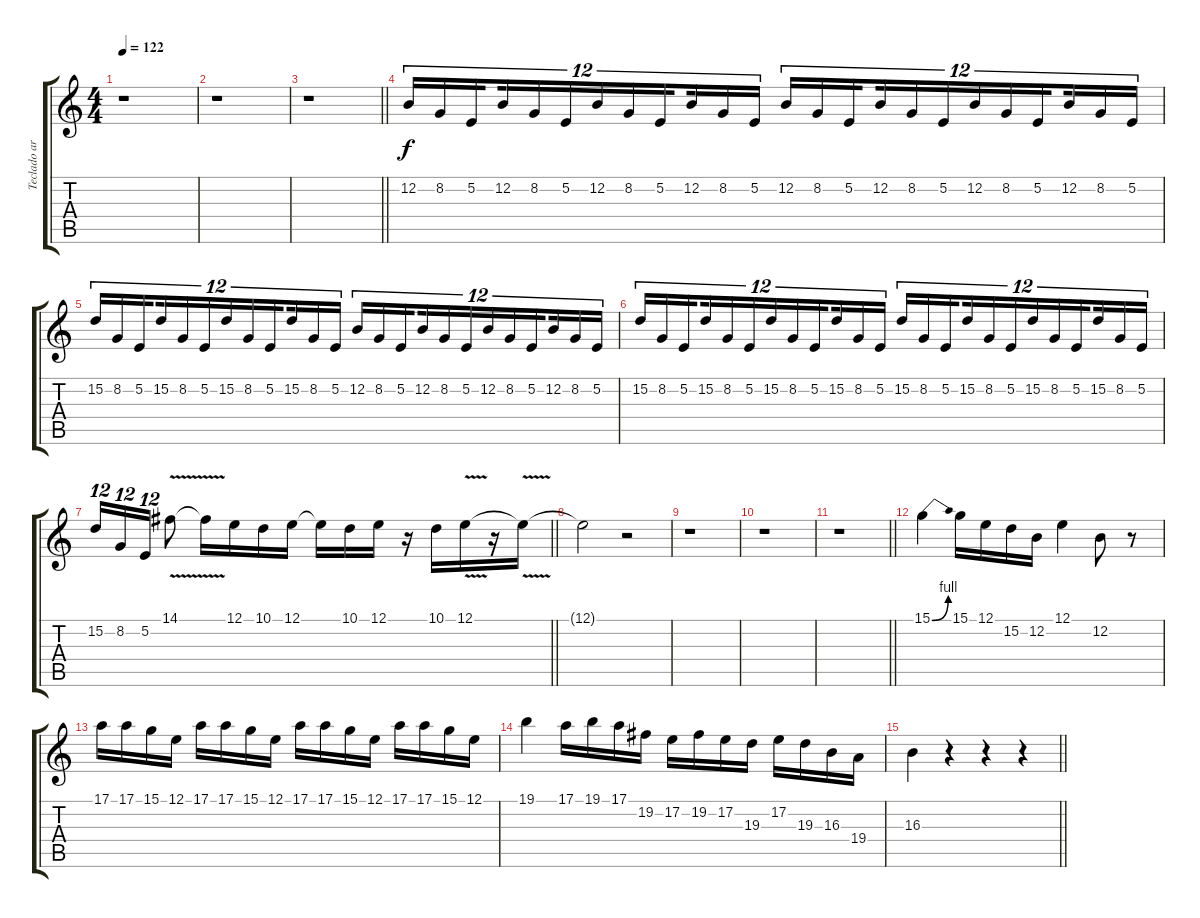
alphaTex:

\track ("Teclado arreglo" "Teclado ar") {instrument pad4choir}
\staff {score tabs}
\tuning (E4 B3 G3 D3 A2 E2) {hide}
\ts (4 4)
\tempo 122
\clef g2
\ks c
r.1{dy f} |
r.1 |
\barLineRight lightlight
r.1 |
12.2.16{tu (12 8)} 8.2.16{tu (12 8)} 5.2.16{tu (12 8) beam splitsecondary} 12.2.16{tu (12 8)} 8.2.16{tu (12 8)} 5.2.16{tu (12 8)} 12.2.16{tu (12 8)} 8.2.16{tu (12 8)} 5.2.16{tu (12 8) beam splitsecondary} 12.2.16{tu (12 8)} 8.2.16{tu (12 8)} 5.2.16{tu (12 8)} 12.2.16{tu (12 8)} 8.2.16{tu (12 8)} 5.2.16{tu (12 8) beam splitsecondary} 12.2.16{tu (12 8)} 8.2.16{tu (12 8)} 5.2.16{tu (12 8)} 12.2.16{tu (12 8)} 8.2.16{tu (12 8)} 5.2.16{tu (12 8) beam splitsecondary} 12.2.16{tu (12 8)} 8.2.16{tu (12 8)} 5.2.16{tu (12 8)} |
15.2.16{tu (12 8)} 8.2.16{tu (12 8)} 5.2.16{tu (12 8) beam splitsecondary} 15.2.16{tu (12 8)} 8.2.16{tu (12 8)} 5.2.16{tu (12 8)} 15.2.16{tu (12 8)} 8.2.16{tu (12 8)} 5.2.16{tu (12 8) beam splitsecondary} 15.2.16{tu (12 8)} 8.2.16{tu (12 8)} 5.2.16{tu (12 8)} 12.2.16{tu (12 8)} 8.2.16{tu (12 8)} 5.2.16{tu (12 8) beam splitsecondary} 12.2.16{tu (12 8)} 8.2.16{tu (12 8)} 5.2.16{tu (12 8)} 12.2.16{tu (12 8)} 8.2.16{tu (12 8)} 5.2.16{tu (12 8) beam splitsecondary} 12.2.16{tu (12 8)} 8.2.16{tu (12 8)} 5.2.16{tu (12 8)} |
15.2.16{tu (12 8)} 8.2.16{tu (12 8)} 5.2.16{tu (12 8) beam splitsecondary} 15.2.16{tu (12 8)} 8.2.16{tu (12 8)} 5.2.16{tu (12 8)} 15.2.16{tu (12 8)} 8.2.16{tu (12 8)} 5.2.16{tu (12 8) beam splitsecondary} 15.2.16{tu (12 8)} 8.2.16{tu (12 8)} 5.2.16{tu (12 8)} 15.2.16{tu (12 8)} 8.2.16{tu (12 8)} 5.2.16{tu (12 8) beam splitsecondary} 15.2.16{tu (12 8)} 8.2.16{tu (12 8)} 5.2.16{tu (12 8)} 15.2.16{tu (12 8)} 8.2.16{tu (12 8)} 5.2.16{tu (12 8) beam splitsecondary} 15.2.16{tu (12 8)} 8.2.16{tu (12 8)} 5.2.16{tu (12 8)} |
\barLineRight lightlight
15.2.16{tu (12 8)} 8.2.16{tu (12 8)} 5.2.16{tu (12 8)} 14.1{v}.8 14.1{t}.16 12.1.16 10.1.16 12.1.16 12.1{t}.16 10.1.16 12.1.16 r.16 10.1.16 12.1{v}.16 r.16 12.1{t}.16 |
12.1{t}.2 r.2 |
r.1 |
r.1 |
\barLineRight lightlight
r.1 |
15.1{be (bend 0 0 60 4)}.4 15.1.16 12.1.16 15.2.16 12.2.16 12.1.4 12.2.8 r.8 |
17.1.16 17.1.16 15.1.16 12.1.16 17.1.16 17.1.16 15.1.16 12.1.16 17.1.16 17.1.16 15.1.16 12.1.16 17.1.16 17.1.16 15.1.16 12.1.16 |
19.1.4 17.1.16 19.1.16 17.1.16 19.2.16 17.2.16 19.2.16 17.2.16 19.3.16 17.2.16 19.3.16 16.3.16 19.4.16 |
\barLineRight lightlight
16.3.4 r.4 r.4 r.4
